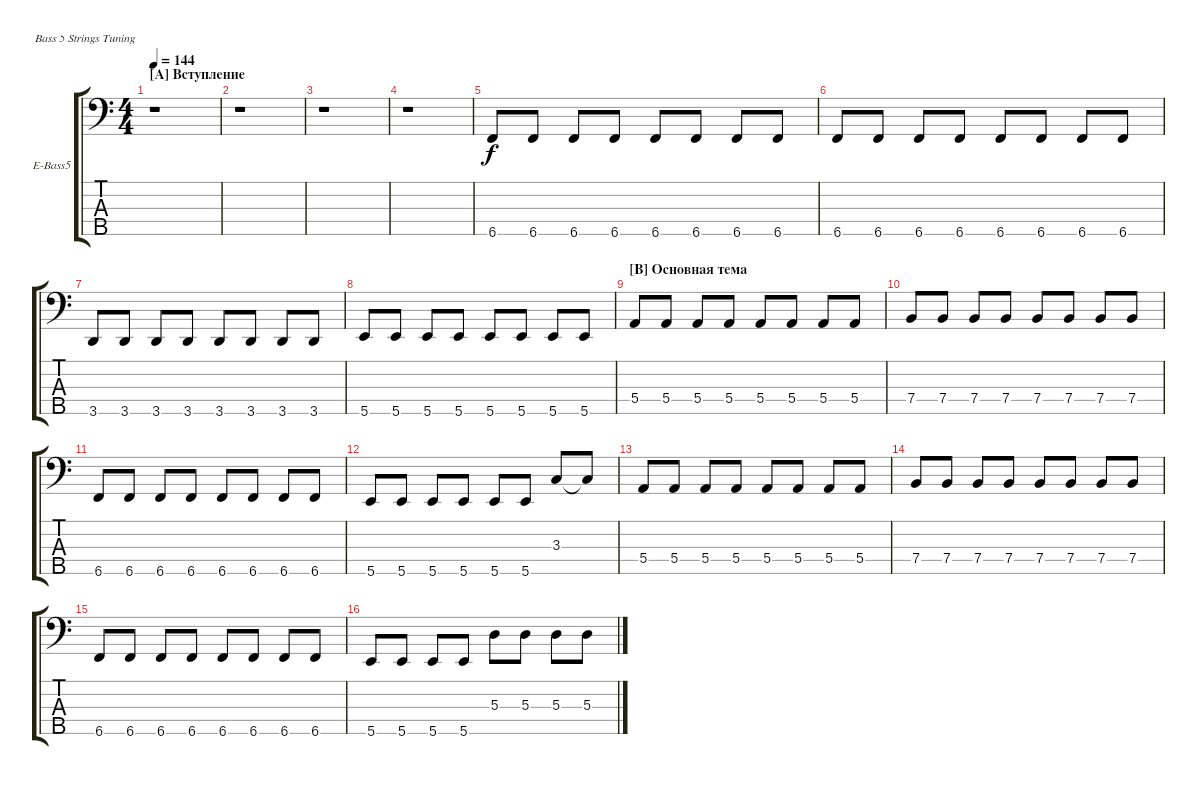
\defaultSystemsLayout 4
\bracketExtendMode groupsimilarinstruments
\firstSystemTrackNameOrientation horizontal
\otherSystemsTrackNameOrientation horizontal
\track ("Bass (Kulikov)" "E-Bass5") {instrument electricbassfinger}
\staff {score tabs}
\tuning (G2 D2 A1 E1 B0)
\ts (4 4)
\section ("A" "Вступление")
\tempo 144
\clef f4
\scale
0.485477
\ks c
r.1{dy f instrument electricbassfinger} |
\scale
0.257261 r.1 |
\scale
0.257261 r.1 |
\scale
0.333333 r.1 |
\scale
0.333333 6.5.8 6.5.8 6.5.8 6.5.8 6.5.8 6.5.8 6.5.8 6.5.8 |
\scale
0.333333 6.5.8 6.5.8 6.5.8 6.5.8 6.5.8 6.5.8 6.5.8 6.5.8 |
3.5.8 3.5.8 3.5.8 3.5.8 3.5.8 3.5.8 3.5.8 3.5.8 |
5.5.8 5.5.8 5.5.8 5.5.8 5.5.8 5.5.8 5.5.8 5.5.8 |
\section ("B" "Основная тема ")
5.4.8 5.4.8 5.4.8 5.4.8 5.4.8 5.4.8 5.4.8 5.4.8 |
7.4.8 7.4.8 7.4.8 7.4.8 7.4.8 7.4.8 7.4.8 7.4.8 |
6.5.8 6.5.8 6.5.8 6.5.8 6.5.8 6.5.8 6.5.8 6.5.8 |
5.5.8 5.5.8 5.5.8 5.5.8 5.5.8 5.5.8 3.3.8 3.3{t}.8 |
5.4.8 5.4.8 5.4.8 5.4.8 5.4.8 5.4.8 5.4.8 5.4.8 |
7.4.8 7.4.8 7.4.8 7.4.8 7.4.8 7.4.8 7.4.8 7.4.8 |
6.5.8 6.5.8 6.5.8 6.5.8 6.5.8 6.5.8 6.5.8 6.5.8 |
5.5.8 5.5.8 5.5.8 5.5.8 5.3.8 5.3.8 5.3.8 5.3.8
